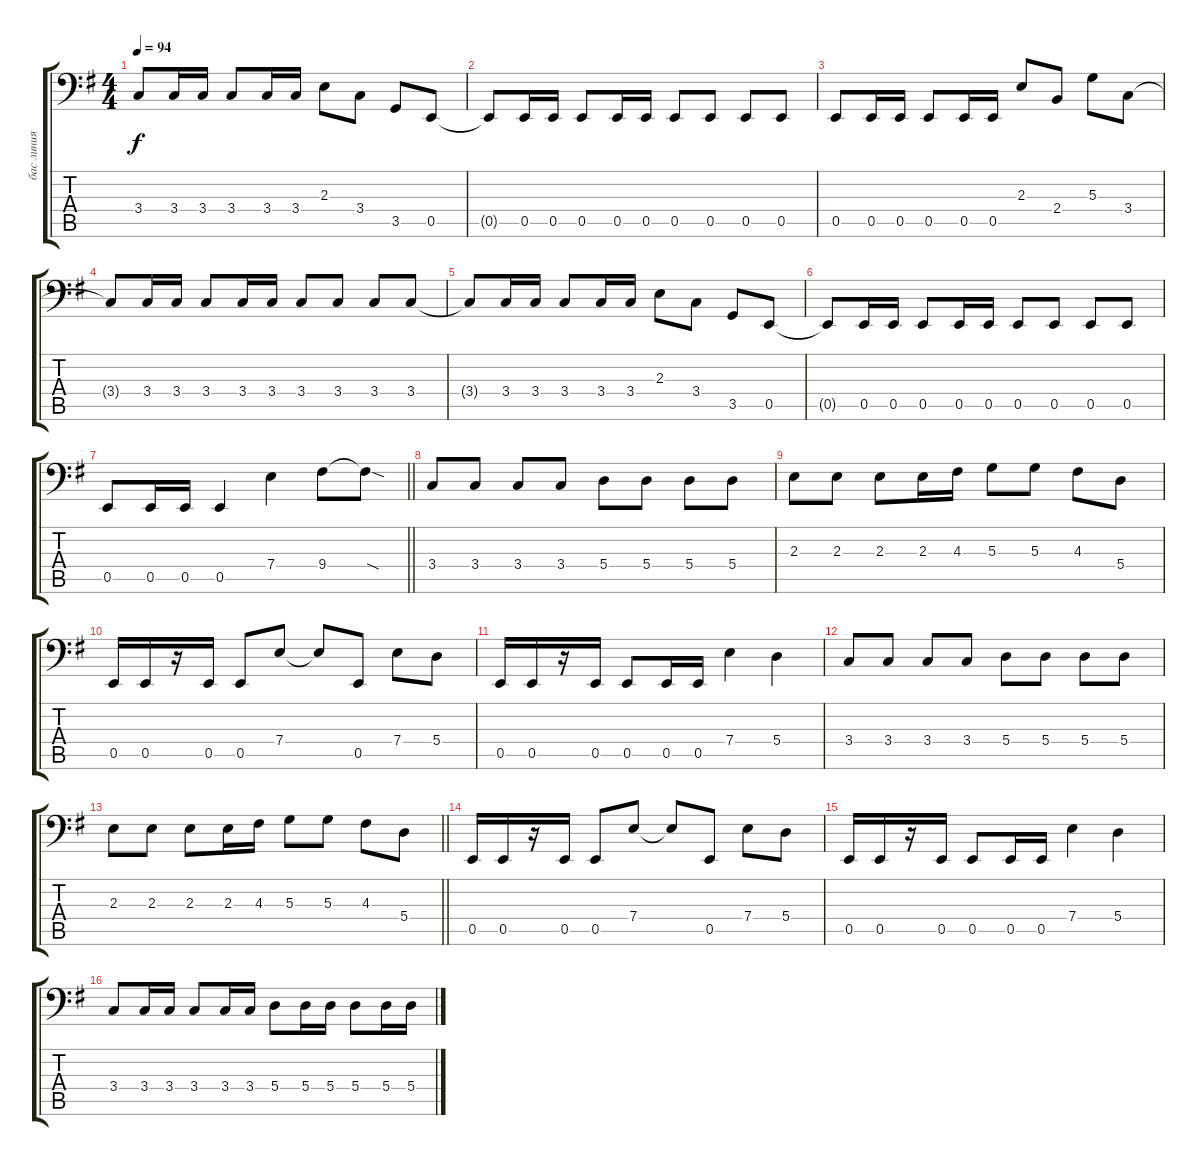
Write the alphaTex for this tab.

\track ("бас линия" "бас линия") {instrument electricbassfinger}
\staff {score tabs}
\tuning (C3 G2 D2 A1 E1 B0) {hide}
\ts (4 4)
\tempo 94
\clef f4
\ks g
3.4{t}.8{dy f} 3.4.16 3.4.16 3.4.8 3.4.16 3.4.16 2.3.8 3.4.8 3.5.8 0.5.8 |
0.5{t}.8 0.5.16 0.5.16 0.5.8 0.5.16 0.5.16 0.5.8 0.5.8 0.5.8 0.5.8 |
0.5.8 0.5.16 0.5.16 0.5.8 0.5.16 0.5.16 2.3.8 2.4.8 5.3.8 3.4.8 |
3.4{t}.8 3.4.16 3.4.16 3.4.8 3.4.16 3.4.16 3.4.8 3.4.8 3.4.8 3.4.8 |
3.4{t}.8 3.4.16 3.4.16 3.4.8 3.4.16 3.4.16 2.3.8 3.4.8 3.5.8 0.5.8 |
0.5{t}.8 0.5.16 0.5.16 0.5.8 0.5.16 0.5.16 0.5.8 0.5.8 0.5.8 0.5.8 |
\barLineRight lightlight
0.5.8 0.5.16 0.5.16 0.5.4 7.4.4 9.4.8 9.4{sod t}.8 |
3.4.8 3.4.8 3.4.8 3.4.8 5.4.8 5.4.8 5.4.8 5.4.8 |
2.3.8 2.3.8 2.3.8 2.3.16 4.3.16 5.3.8 5.3.8 4.3.8 5.4.8 |
0.5.16 0.5.16 r.16 0.5.16 0.5.8 7.4.8 7.4{t}.8 0.5.8 7.4.8 5.4.8 |
0.5.16 0.5.16 r.16 0.5.16 0.5.8 0.5.16 0.5.16 7.4.4 5.4.4 |
3.4.8 3.4.8 3.4.8 3.4.8 5.4.8 5.4.8 5.4.8 5.4.8 |
\barLineRight lightlight
2.3.8 2.3.8 2.3.8 2.3.16 4.3.16 5.3.8 5.3.8 4.3.8 5.4.8 |
0.5.16 0.5.16 r.16 0.5.16 0.5.8 7.4.8 7.4{t}.8 0.5.8 7.4.8 5.4.8 |
0.5.16 0.5.16 r.16 0.5.16 0.5.8 0.5.16 0.5.16 7.4.4 5.4.4 |
3.4.8 3.4.16 3.4.16 3.4.8 3.4.16 3.4.16 5.4.8 5.4.16 5.4.16 5.4.8 5.4.16 5.4.16
